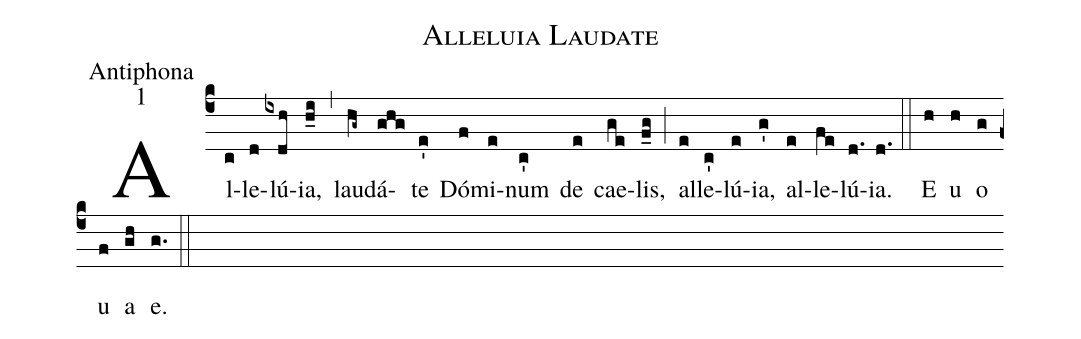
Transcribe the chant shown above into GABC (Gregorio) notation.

name:Alleluia Laudate;
office-part:Antiphona;
mode:1;
%%
(c4) Al(c)le(d)lú(ixdh)ia,(h_i) (,) lau(hg~)dá(ghg)te(e') Dó(f)mi(e)num(c') de(e) cae(ge)lis,(f_g) (;) al(e)le(c')lú(e)ia,(g') al(e)le(fe)lú(d.)ia.(d.) (::) E(h) u(h) o(g) u(f) a(gh) e.(g.) (::)
